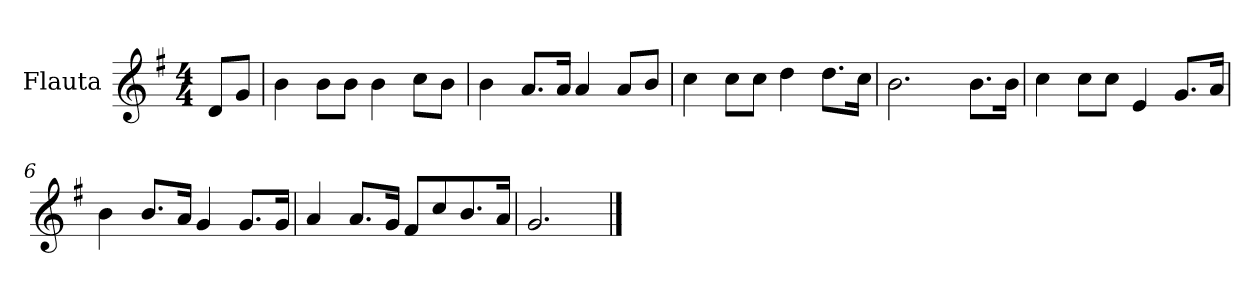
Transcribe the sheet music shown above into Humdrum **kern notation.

**kern
*part1
*staff1
*I"Flauta
*I'Fl.
*clefG2
*k[f#]
*G:
*M4/4
=
8d/L
8g/J
=1
4b\
8b\L
8b\J
4b\
8cc\L
8b\J
!!LO:LB:g=z
=2
4b\
8.a/L
16a/Jk
4a/
8a/L
8b/J
=3
4cc\
8cc\L
8cc\J
4dd\
8.dd\L
16cc\Jk
!!LO:LB:g=z
=4
2.b\
8.b\L
16b\Jk
=5
4cc\
8cc\L
8cc\J
4e/
8.g/L
16a/Jk
!!LO:LB:g=z
=6
4b\
8.b/L
16a/Jk
4g/
8.g/L
16g/Jk
=7
4a/
8.a/L
16g/Jk
8f#/L
8cc/
8.b/
16a/Jk
!!LO:LB:g=z
=8
2.g/
==
*-
